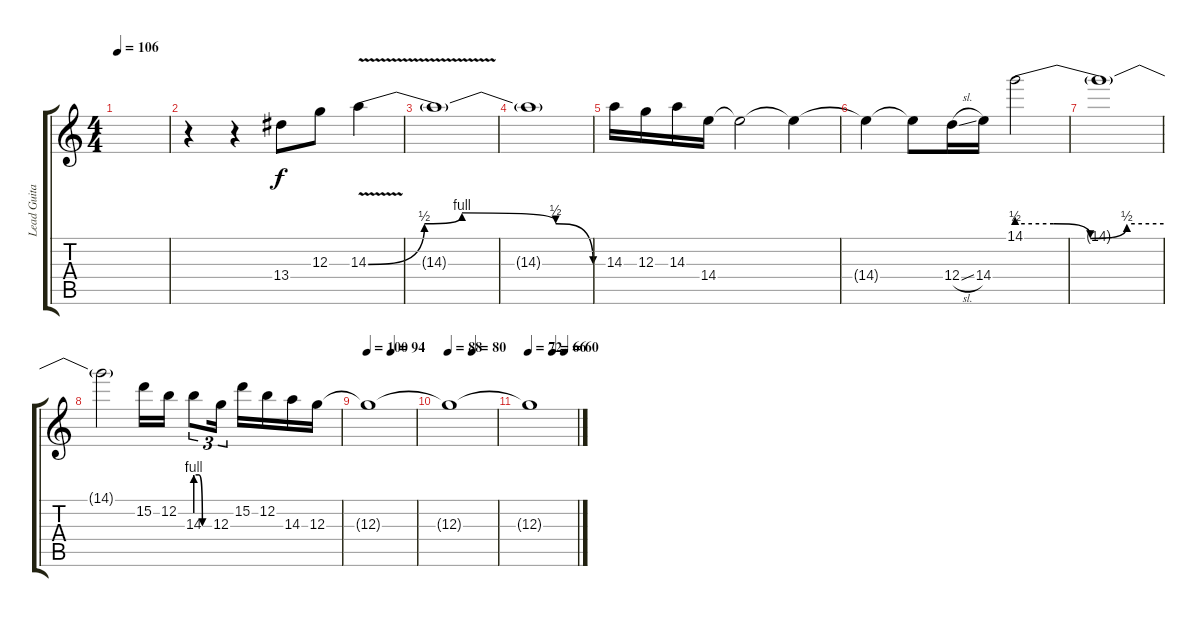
\track ("Lead Guitar" "Lead Guita") {instrument overdrivenguitar}
\staff {score tabs}
\tuning (E4 B3 G3 D3 A2 E2) {hide}
\ts (4 4)
\tempo 106
\clef g2
\ks c
|
r.4 r.4 13.4.8 12.3.8 14.3{be (custom 0 0 15 2 25 4 50 2 60 0) v}.4 |
14.3{t}.1 |
14.3{t}.1 |
14.3.16 12.3.16 14.3.16 14.4.16 14.4{t}.2 14.4{t}.4 |
14.4{t}.4 14.4{t}.8 12.4{sl}.16 14.4.16 14.1{be (custom 0 2 15 2 30 0 45 2 60 2)}.2 |
14.1{t}.1 |
14.1{t}.2 15.2.16 12.2.16 14.3{be (custom 0 4 15 4 30 0 60 0)}.8{tu (3 2)} 12.3.16{tu (3 2)} 15.2.16 12.2.16 14.3.16 12.3.16 |
\tempo 100
\tempo (94 0.5)
12.3{t}.1 |
\tempo 88
\tempo (80 0.5)
12.3{t}.1{volume 6 instrument overdrivenguitar} |
\tempo 72
\tempo (66 0.5)
\tempo (60 0.75)
12.3{t}.1
